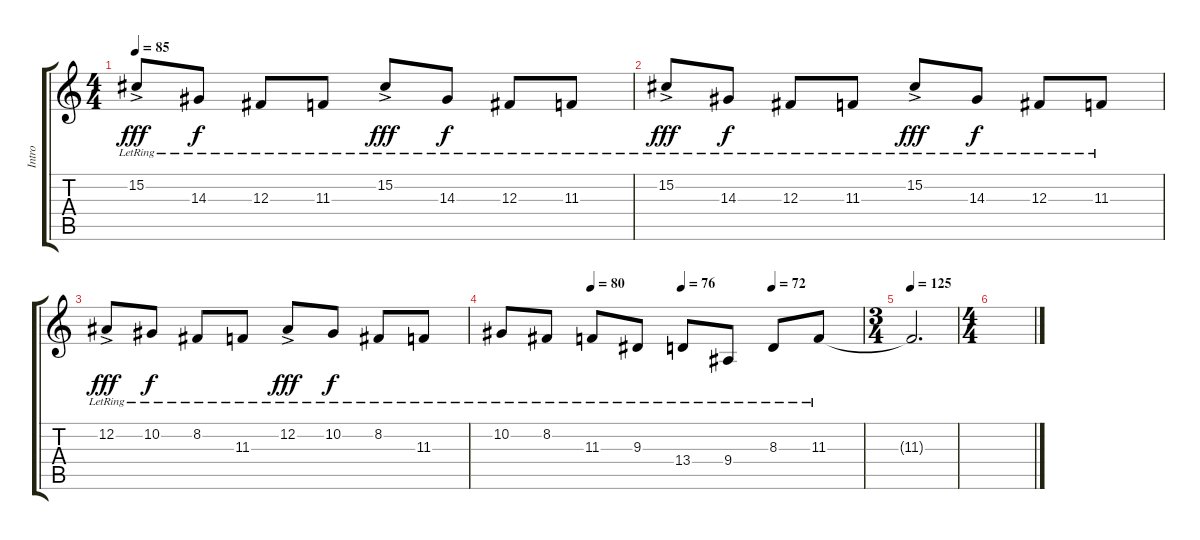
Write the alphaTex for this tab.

\track ("Intro" "Intro") {instrument brightacousticpiano}
\staff {score tabs}
\tuning (Eb4 Bb3 Gb3 Db3 Ab2 Eb2) {hide}
\ts (4 4)
\tempo 85
\clef g2
\ks c
15.2{ac lr}.8{dy fff} 14.3{lr}.8{dy f} 12.3{lr}.8 11.3{lr}.8 15.2{ac lr}.8{dy fff} 14.3{lr}.8{dy f} 12.3{lr}.8 11.3{lr}.8 |
15.2{ac lr}.8{dy fff} 14.3{lr}.8{dy f} 12.3{lr}.8 11.3{lr}.8 15.2{ac lr}.8{dy fff} 14.3{lr}.8{dy f} 12.3{lr}.8 11.3{lr}.8 |
12.2{ac lr}.8{dy fff} 10.2{lr}.8{dy f} 8.2{lr}.8 11.3{lr}.8 12.2{ac lr}.8{dy fff} 10.2{lr}.8{dy f} 8.2{lr}.8 11.3{lr}.8 |
\tempo (80 0.25)
\tempo (76 0.5)
\tempo (72 0.75)
10.2{lr}.8 8.2{lr}.8 11.3{lr}.8 9.3{lr}.8 13.4{lr}.8 9.4{lr}.8 8.3{lr}.8 11.3{lr}.8 |
\ts (3 4)
\tempo 125
11.3{t}.2{d} |
\ts (4 4)
